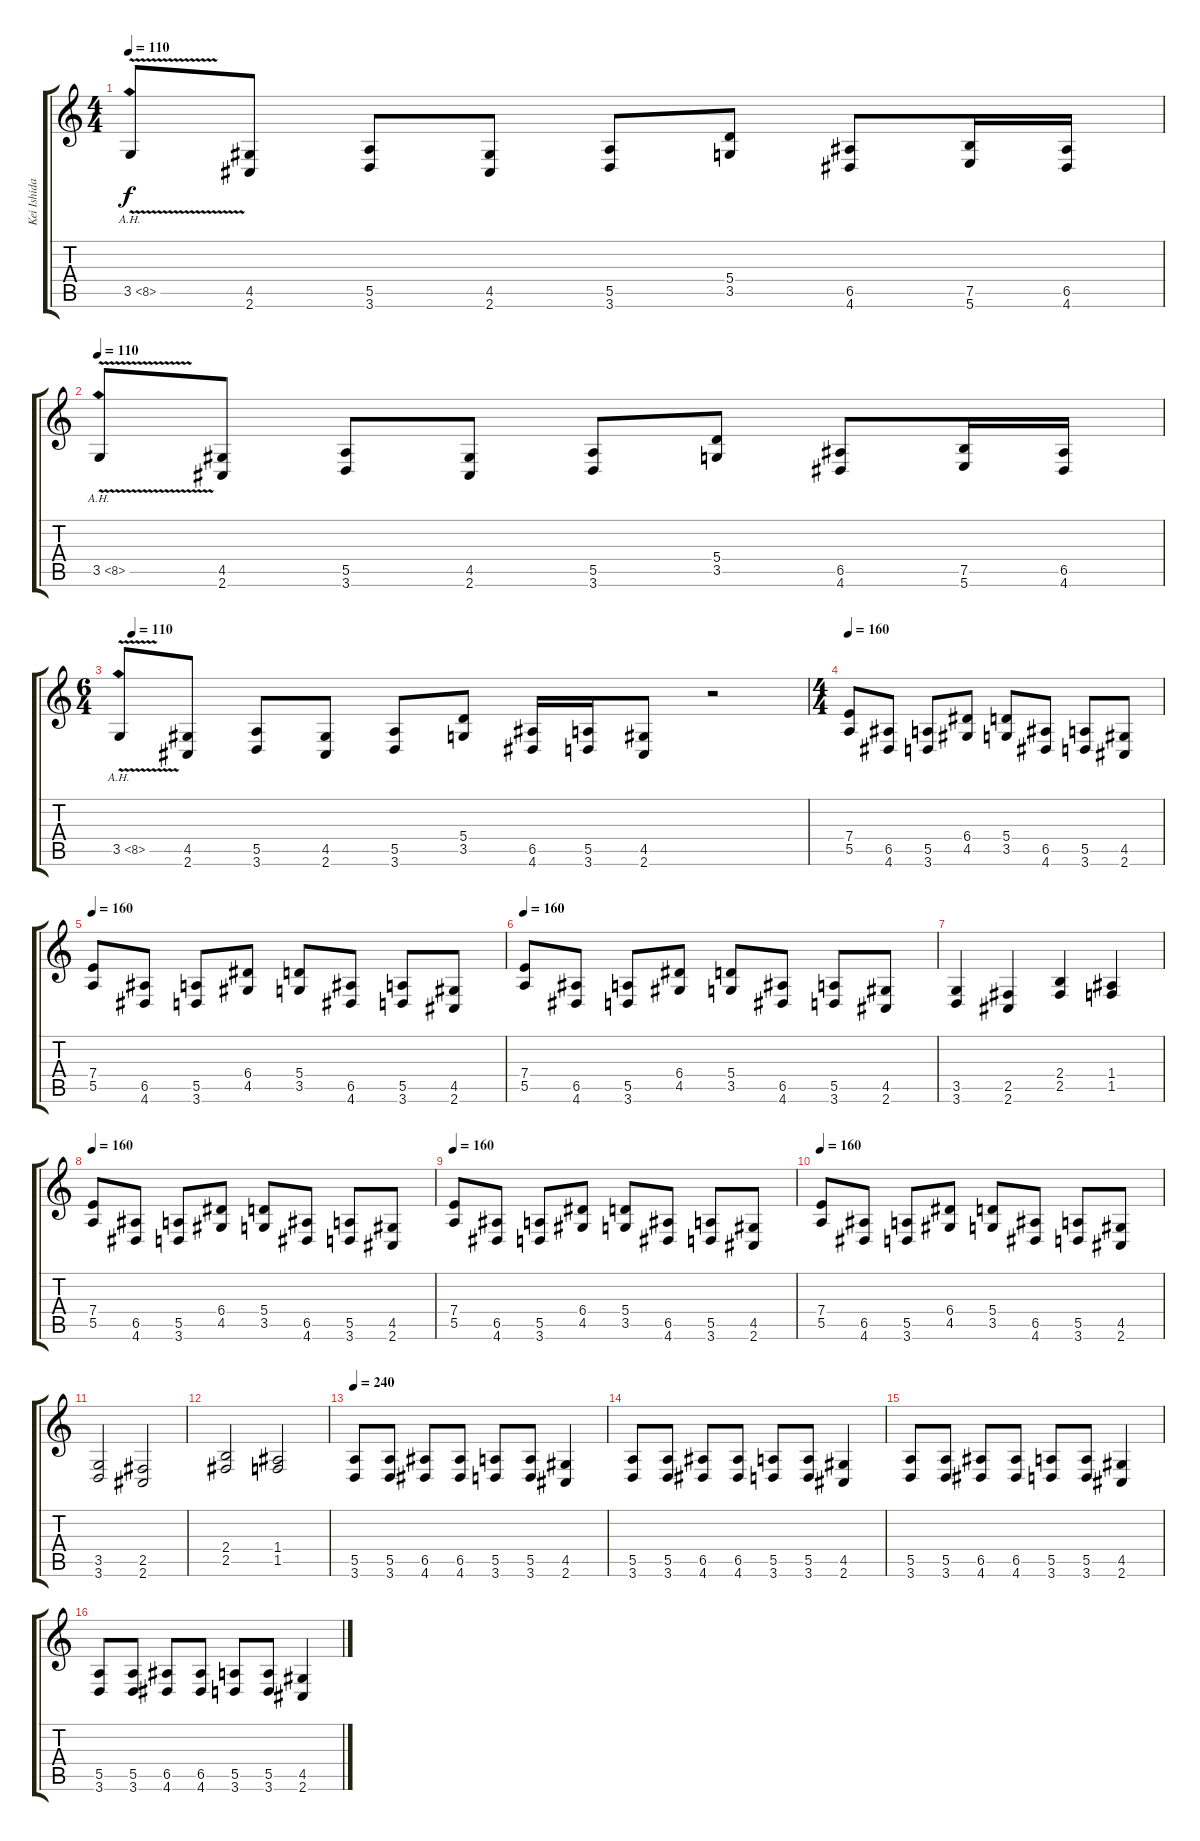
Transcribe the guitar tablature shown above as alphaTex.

\track ("Kei Ishida 2" "Kei Ishida") {instrument distortionguitar}
\staff {score tabs}
\tuning (B3 Gb3 D3 A2 E2 B1) {hide}
\ts (4 4)
\tempo 110
\clef g2
\ks c
3.5{ah 5 v}.8{dy f} (4.5 2.6).8 (5.5 3.6).8 (4.5 2.6).8 (5.5 3.6).8 (5.4 3.5).8 (6.5 4.6).8 (7.5 5.6).16 (6.5 4.6).16 |
\tempo 110
3.5{ah 5 v}.8 (4.5 2.6).8 (5.5 3.6).8 (4.5 2.6).8 (5.5 3.6).8 (5.4 3.5).8 (6.5 4.6).8 (7.5 5.6).16 (6.5 4.6).16 |
\ts (6 4)
\tempo (110 0.020833333333333332)
3.5{ah 5 v}.8 (4.5 2.6).8 (5.5 3.6).8 (4.5 2.6).8 (5.5 3.6).8 (5.4 3.5).8 (6.5 4.6).16 (5.5 3.6).16 (4.5 2.6).8 r.2 |
\ts (4 4)
\tempo 160
(7.4 5.5).8 (6.5 4.6).8 (5.5 3.6).8 (6.4 4.5).8 (5.4 3.5).8 (6.5 4.6).8 (5.5 3.6).8 (4.5 2.6).8 |
\tempo 160
(7.4 5.5).8 (6.5 4.6).8 (5.5 3.6).8 (6.4 4.5).8 (5.4 3.5).8 (6.5 4.6).8 (5.5 3.6).8 (4.5 2.6).8 |
\tempo 160
(7.4 5.5).8 (6.5 4.6).8 (5.5 3.6).8 (6.4 4.5).8 (5.4 3.5).8 (6.5 4.6).8 (5.5 3.6).8 (4.5 2.6).8 |
(3.5 3.6).4 (2.5 2.6).4 (2.4 2.5).4 (1.4 1.5).4 |
\tempo 160
(7.4 5.5).8 (6.5 4.6).8 (5.5 3.6).8 (6.4 4.5).8 (5.4 3.5).8 (6.5 4.6).8 (5.5 3.6).8 (4.5 2.6).8 |
\tempo 160
(7.4 5.5).8 (6.5 4.6).8 (5.5 3.6).8 (6.4 4.5).8 (5.4 3.5).8 (6.5 4.6).8 (5.5 3.6).8 (4.5 2.6).8 |
\tempo 160
(7.4 5.5).8 (6.5 4.6).8 (5.5 3.6).8 (6.4 4.5).8 (5.4 3.5).8 (6.5 4.6).8 (5.5 3.6).8 (4.5 2.6).8 |
(3.5 3.6).2 (2.5 2.6).2 |
(2.4 2.5).2 (1.4 1.5).2 |
\tempo 240
(5.5 3.6).8 (5.5 3.6).8 (6.5 4.6).8 (6.5 4.6).8 (5.5 3.6).8 (5.5 3.6).8 (4.5 2.6).4 |
(5.5 3.6).8 (5.5 3.6).8 (6.5 4.6).8 (6.5 4.6).8 (5.5 3.6).8 (5.5 3.6).8 (4.5 2.6).4 |
(5.5 3.6).8 (5.5 3.6).8 (6.5 4.6).8 (6.5 4.6).8 (5.5 3.6).8 (5.5 3.6).8 (4.5 2.6).4 |
(5.5 3.6).8 (5.5 3.6).8 (6.5 4.6).8 (6.5 4.6).8 (5.5 3.6).8 (5.5 3.6).8 (4.5 2.6).4
